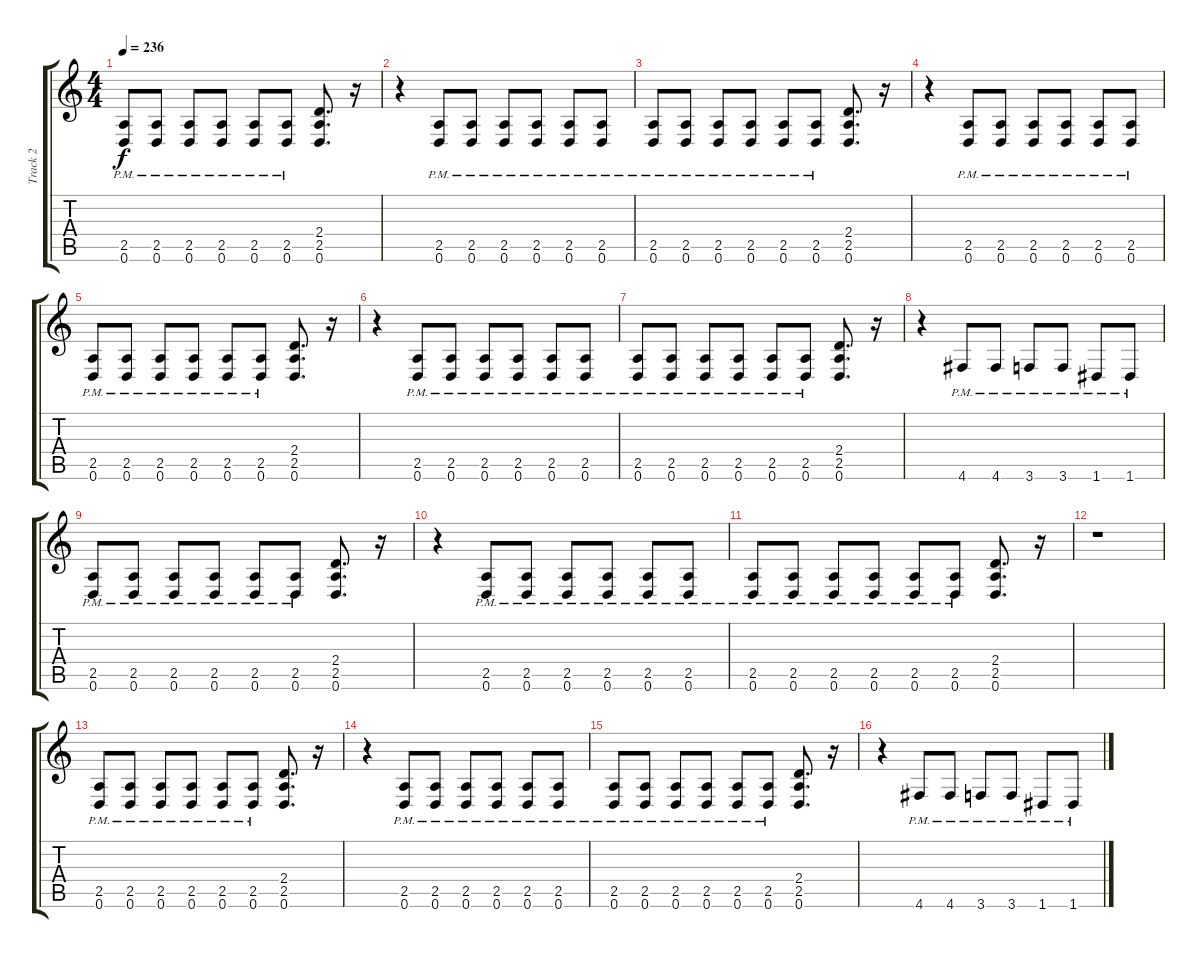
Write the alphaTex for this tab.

\track ("Track 2" "Track 2") {instrument distortionguitar}
\staff {score tabs}
\tuning (D4 A3 F3 C3 G2 D2) {hide}
\ts (4 4)
\tempo 236
\clef g2
\ks c
(2.5{pm} 0.6{pm}).8{dy f} (2.5{pm} 0.6{pm}).8 (2.5{pm} 0.6{pm}).8 (2.5{pm} 0.6{pm}).8 (2.5{pm} 0.6{pm}).8 (2.5{pm} 0.6{pm}).8 (2.4 2.5 0.6).8{d} r.16 |
r.4 (2.5{pm} 0.6{pm}).8 (2.5{pm} 0.6{pm}).8 (2.5{pm} 0.6{pm}).8 (2.5{pm} 0.6{pm}).8 (2.5{pm} 0.6{pm}).8 (2.5{pm} 0.6{pm}).8 |
(2.5{pm} 0.6{pm}).8 (2.5{pm} 0.6{pm}).8 (2.5{pm} 0.6{pm}).8 (2.5{pm} 0.6{pm}).8 (2.5{pm} 0.6{pm}).8 (2.5{pm} 0.6{pm}).8 (2.4 2.5 0.6).8{d} r.16 |
r.4 (2.5{pm} 0.6{pm}).8 (2.5{pm} 0.6{pm}).8 (2.5{pm} 0.6{pm}).8 (2.5{pm} 0.6{pm}).8 (2.5{pm} 0.6{pm}).8 (2.5{pm} 0.6{pm}).8 |
(2.5{pm} 0.6{pm}).8 (2.5{pm} 0.6{pm}).8 (2.5{pm} 0.6{pm}).8 (2.5{pm} 0.6{pm}).8 (2.5{pm} 0.6{pm}).8 (2.5{pm} 0.6{pm}).8 (2.4 2.5 0.6).8{d} r.16 |
r.4 (2.5{pm} 0.6{pm}).8 (2.5{pm} 0.6{pm}).8 (2.5{pm} 0.6{pm}).8 (2.5{pm} 0.6{pm}).8 (2.5{pm} 0.6{pm}).8 (2.5{pm} 0.6{pm}).8 |
(2.5{pm} 0.6{pm}).8 (2.5{pm} 0.6{pm}).8 (2.5{pm} 0.6{pm}).8 (2.5{pm} 0.6{pm}).8 (2.5{pm} 0.6{pm}).8 (2.5{pm} 0.6{pm}).8 (2.4 2.5 0.6).8{d} r.16 |
r.4 4.6{pm}.8 4.6{pm}.8 3.6{pm}.8 3.6{pm}.8 1.6{pm}.8 1.6{pm}.8 |
(2.5{pm} 0.6{pm}).8 (2.5{pm} 0.6{pm}).8 (2.5{pm} 0.6{pm}).8 (2.5{pm} 0.6{pm}).8 (2.5{pm} 0.6{pm}).8 (2.5{pm} 0.6{pm}).8 (2.4 2.5 0.6).8{d} r.16 |
r.4 (2.5{pm} 0.6{pm}).8 (2.5{pm} 0.6{pm}).8 (2.5{pm} 0.6{pm}).8 (2.5{pm} 0.6{pm}).8 (2.5{pm} 0.6{pm}).8 (2.5{pm} 0.6{pm}).8 |
(2.5{pm} 0.6{pm}).8 (2.5{pm} 0.6{pm}).8 (2.5{pm} 0.6{pm}).8 (2.5{pm} 0.6{pm}).8 (2.5{pm} 0.6{pm}).8 (2.5{pm} 0.6{pm}).8 (2.4 2.5 0.6).8{d} r.16 |
r.1 |
(2.5{pm} 0.6{pm}).8 (2.5{pm} 0.6{pm}).8 (2.5{pm} 0.6{pm}).8 (2.5{pm} 0.6{pm}).8 (2.5{pm} 0.6{pm}).8 (2.5{pm} 0.6{pm}).8 (2.4 2.5 0.6).8{d} r.16 |
r.4 (2.5{pm} 0.6{pm}).8 (2.5{pm} 0.6{pm}).8 (2.5{pm} 0.6{pm}).8 (2.5{pm} 0.6{pm}).8 (2.5{pm} 0.6{pm}).8 (2.5{pm} 0.6{pm}).8 |
(2.5{pm} 0.6{pm}).8 (2.5{pm} 0.6{pm}).8 (2.5{pm} 0.6{pm}).8 (2.5{pm} 0.6{pm}).8 (2.5{pm} 0.6{pm}).8 (2.5{pm} 0.6{pm}).8 (2.4 2.5 0.6).8{d} r.16 |
r.4 4.6{pm}.8 4.6{pm}.8 3.6{pm}.8 3.6{pm}.8 1.6{pm}.8 1.6{pm}.8
